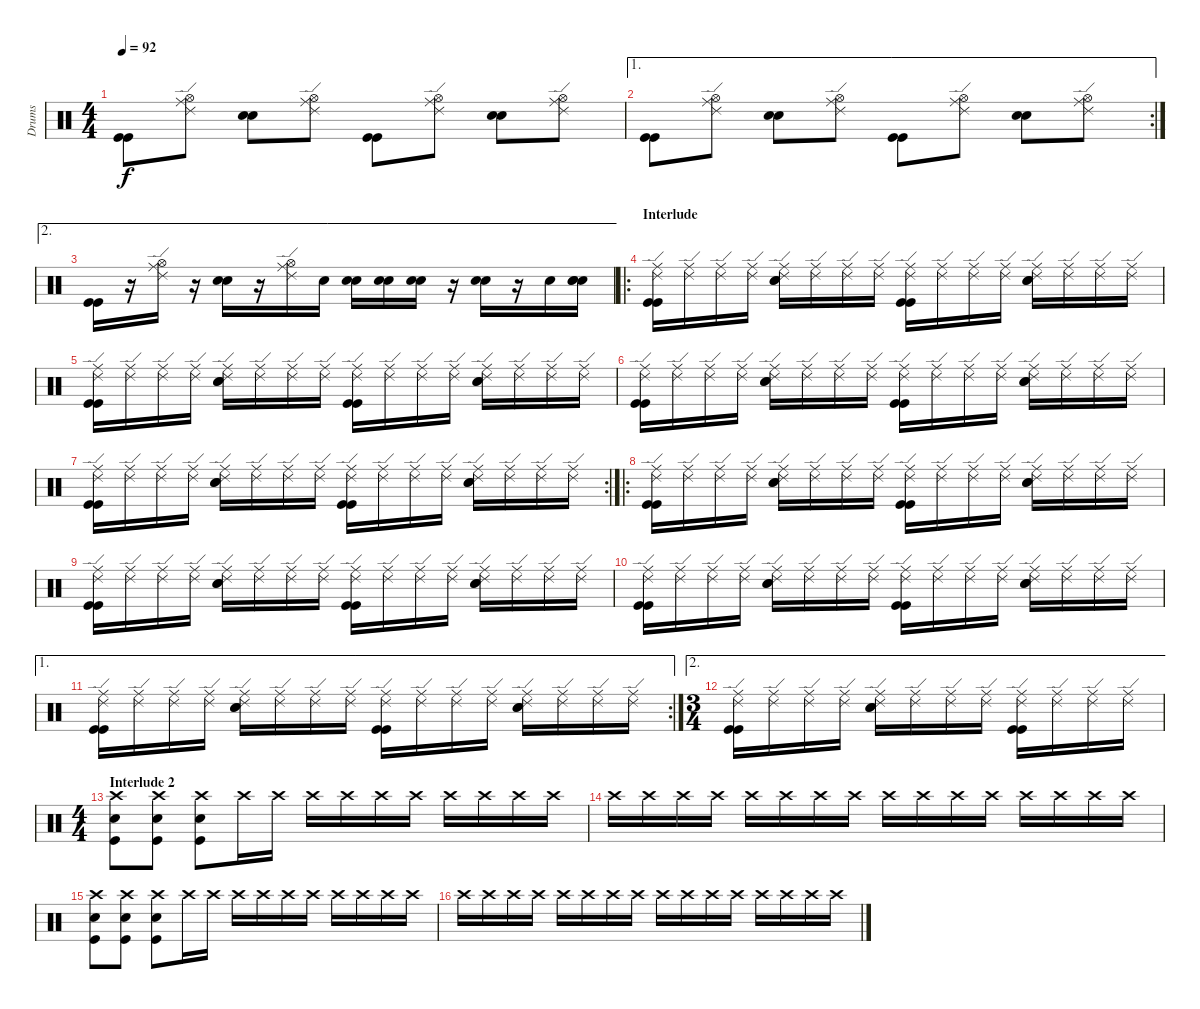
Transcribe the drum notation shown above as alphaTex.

\track ("Drums" "Drums") {instrument percussion}
\staff {score}
\articulation defaults
\ts (4 4)
\tempo 92
\clef neutral
\ks c
("Kick (hit)" "Kick (hit)").8{dy f} ("Ride (edge) 2" "Ride (middle)" "Hi-Hat (open)").8 ("Electric Snare (hit)" "Electric Snare (hit)").8 ("Ride (edge) 2" "Ride (middle)" "Hi-Hat (open)").8 ("Kick (hit)" "Kick (hit)").8 ("Ride (edge) 2" "Ride (middle)" "Hi-Hat (open)").8 ("Electric Snare (hit)" "Electric Snare (hit)").8 ("Ride (edge) 2" "Ride (middle)" "Hi-Hat (open)").8 |
\ae 1
\rc 2
("Kick (hit)" "Kick (hit)").8 ("Ride (edge) 2" "Ride (middle)" "Hi-Hat (open)").8 ("Electric Snare (hit)" "Electric Snare (hit)").8 ("Ride (edge) 2" "Ride (middle)" "Hi-Hat (open)").8 ("Kick (hit)" "Kick (hit)").8 ("Ride (edge) 2" "Ride (middle)" "Hi-Hat (open)").8 ("Electric Snare (hit)" "Electric Snare (hit)").8 ("Ride (edge) 2" "Ride (middle)" "Hi-Hat (open)").8 |
\ae 2
("Kick (hit)" "Kick (hit)").16 r.16 ("Ride (edge) 2" "Ride (middle)" "Hi-Hat (open)").16 r.16 ("Electric Snare (hit)" "Electric Snare (hit)").16 r.16 ("Ride (edge) 2" "Ride (middle)" "Hi-Hat (open)").16 "Electric Snare (hit)".16 ("Electric Snare (hit)" "Electric Snare (hit)").16 ("Electric Snare (hit)" "Electric Snare (hit)").16 ("Electric Snare (hit)" "Electric Snare (hit)").16 r.16 ("Electric Snare (hit)" "Electric Snare (hit)").16 r.16 "Electric Snare (hit)".16 ("Electric Snare (hit)" "Electric Snare (hit)" "Electric Snare (hit)").16 |
\ro
\section ("" "Interlude")
("Kick (hit)" "Kick (hit)" "Ride (edge) 2" "Ride (middle)").16{volume 15} ("Ride (edge) 2" "Ride (middle)").16 ("Ride (edge) 2" "Ride (middle)").16 ("Ride (edge) 2" "Ride (middle)").16 ("Electric Snare (hit)" "Electric Snare (hit)" "Ride (edge) 2" "Ride (middle)").16 ("Ride (edge) 2" "Ride (middle)").16 ("Ride (edge) 2" "Ride (middle)").16 ("Ride (edge) 2" "Ride (middle)").16 ("Kick (hit)" "Kick (hit)" "Ride (edge) 2" "Ride (middle)").16 ("Ride (edge) 2" "Ride (middle)").16 ("Ride (edge) 2" "Ride (middle)").16 ("Ride (edge) 2" "Ride (middle)").16 ("Electric Snare (hit)" "Electric Snare (hit)" "Ride (edge) 2" "Ride (middle)").16 ("Ride (edge) 2" "Ride (middle)").16 ("Ride (edge) 2" "Ride (middle)").16 ("Ride (edge) 2" "Ride (middle)").16 |
("Kick (hit)" "Kick (hit)" "Ride (edge) 2" "Ride (middle)").16 ("Ride (edge) 2" "Ride (middle)").16 ("Ride (edge) 2" "Ride (middle)").16 ("Ride (edge) 2" "Ride (middle)").16 ("Electric Snare (hit)" "Electric Snare (hit)" "Ride (edge) 2" "Ride (middle)").16 ("Ride (edge) 2" "Ride (middle)").16 ("Ride (edge) 2" "Ride (middle)").16 ("Ride (edge) 2" "Ride (middle)").16 ("Kick (hit)" "Kick (hit)" "Ride (edge) 2" "Ride (middle)").16 ("Ride (edge) 2" "Ride (middle)").16 ("Ride (edge) 2" "Ride (middle)").16 ("Ride (edge) 2" "Ride (middle)").16 ("Electric Snare (hit)" "Electric Snare (hit)" "Ride (edge) 2" "Ride (middle)").16 ("Ride (edge) 2" "Ride (middle)").16 ("Ride (edge) 2" "Ride (middle)").16 ("Ride (edge) 2" "Ride (middle)").16 |
("Kick (hit)" "Kick (hit)" "Ride (edge) 2" "Ride (middle)").16 ("Ride (edge) 2" "Ride (middle)").16 ("Ride (edge) 2" "Ride (middle)").16 ("Ride (edge) 2" "Ride (middle)").16 ("Electric Snare (hit)" "Electric Snare (hit)" "Ride (edge) 2" "Ride (middle)").16 ("Ride (edge) 2" "Ride (middle)").16 ("Ride (edge) 2" "Ride (middle)").16 ("Ride (edge) 2" "Ride (middle)").16 ("Kick (hit)" "Kick (hit)" "Ride (edge) 2" "Ride (middle)").16 ("Ride (edge) 2" "Ride (middle)").16 ("Ride (edge) 2" "Ride (middle)").16 ("Ride (edge) 2" "Ride (middle)").16 ("Electric Snare (hit)" "Electric Snare (hit)" "Ride (edge) 2" "Ride (middle)").16 ("Ride (edge) 2" "Ride (middle)").16 ("Ride (edge) 2" "Ride (middle)").16 ("Ride (edge) 2" "Ride (middle)").16 |
\rc 2
("Kick (hit)" "Kick (hit)" "Ride (edge) 2" "Ride (middle)").16 ("Ride (edge) 2" "Ride (middle)").16 ("Ride (edge) 2" "Ride (middle)").16 ("Ride (edge) 2" "Ride (middle)").16 ("Electric Snare (hit)" "Electric Snare (hit)" "Ride (edge) 2" "Ride (middle)").16 ("Ride (edge) 2" "Ride (middle)").16 ("Ride (edge) 2" "Ride (middle)").16 ("Ride (edge) 2" "Ride (middle)").16 ("Kick (hit)" "Kick (hit)" "Ride (edge) 2" "Ride (middle)").16 ("Ride (edge) 2" "Ride (middle)").16 ("Ride (edge) 2" "Ride (middle)").16 ("Ride (edge) 2" "Ride (middle)").16 ("Electric Snare (hit)" "Electric Snare (hit)" "Ride (edge) 2" "Ride (middle)").16 ("Ride (edge) 2" "Ride (middle)").16 ("Ride (edge) 2" "Ride (middle)").16 ("Ride (edge) 2" "Ride (middle)").16 |
\ro
("Kick (hit)" "Kick (hit)" "Ride (edge) 2" "Ride (middle)").16{volume 15} ("Ride (edge) 2" "Ride (middle)").16 ("Ride (edge) 2" "Ride (middle)").16 ("Ride (edge) 2" "Ride (middle)").16 ("Electric Snare (hit)" "Electric Snare (hit)" "Ride (edge) 2" "Ride (middle)").16 ("Ride (edge) 2" "Ride (middle)").16 ("Ride (edge) 2" "Ride (middle)").16 ("Ride (edge) 2" "Ride (middle)").16 ("Kick (hit)" "Kick (hit)" "Ride (edge) 2" "Ride (middle)").16 ("Ride (edge) 2" "Ride (middle)").16 ("Ride (edge) 2" "Ride (middle)").16 ("Ride (edge) 2" "Ride (middle)").16 ("Electric Snare (hit)" "Electric Snare (hit)" "Ride (edge) 2" "Ride (middle)").16 ("Ride (edge) 2" "Ride (middle)").16 ("Ride (edge) 2" "Ride (middle)").16 ("Ride (edge) 2" "Ride (middle)").16 |
("Kick (hit)" "Kick (hit)" "Ride (edge) 2" "Ride (middle)").16 ("Ride (edge) 2" "Ride (middle)").16 ("Ride (edge) 2" "Ride (middle)").16 ("Ride (edge) 2" "Ride (middle)").16 ("Electric Snare (hit)" "Electric Snare (hit)" "Ride (edge) 2" "Ride (middle)").16 ("Ride (edge) 2" "Ride (middle)").16 ("Ride (edge) 2" "Ride (middle)").16 ("Ride (edge) 2" "Ride (middle)").16 ("Kick (hit)" "Kick (hit)" "Ride (edge) 2" "Ride (middle)").16 ("Ride (edge) 2" "Ride (middle)").16 ("Ride (edge) 2" "Ride (middle)").16 ("Ride (edge) 2" "Ride (middle)").16 ("Electric Snare (hit)" "Electric Snare (hit)" "Ride (edge) 2" "Ride (middle)").16 ("Ride (edge) 2" "Ride (middle)").16 ("Ride (edge) 2" "Ride (middle)").16 ("Ride (edge) 2" "Ride (middle)").16 |
("Kick (hit)" "Kick (hit)" "Ride (edge) 2" "Ride (middle)").16 ("Ride (edge) 2" "Ride (middle)").16 ("Ride (edge) 2" "Ride (middle)").16 ("Ride (edge) 2" "Ride (middle)").16 ("Electric Snare (hit)" "Electric Snare (hit)" "Ride (edge) 2" "Ride (middle)").16 ("Ride (edge) 2" "Ride (middle)").16 ("Ride (edge) 2" "Ride (middle)").16 ("Ride (edge) 2" "Ride (middle)").16 ("Kick (hit)" "Kick (hit)" "Ride (edge) 2" "Ride (middle)").16 ("Ride (edge) 2" "Ride (middle)").16 ("Ride (edge) 2" "Ride (middle)").16 ("Ride (edge) 2" "Ride (middle)").16 ("Electric Snare (hit)" "Electric Snare (hit)" "Ride (edge) 2" "Ride (middle)").16 ("Ride (edge) 2" "Ride (middle)").16 ("Ride (edge) 2" "Ride (middle)").16 ("Ride (edge) 2" "Ride (middle)").16 |
\ae 1
\rc 2
("Kick (hit)" "Kick (hit)" "Ride (edge) 2" "Ride (middle)").16 ("Ride (edge) 2" "Ride (middle)").16 ("Ride (edge) 2" "Ride (middle)").16 ("Ride (edge) 2" "Ride (middle)").16 ("Electric Snare (hit)" "Electric Snare (hit)" "Ride (edge) 2" "Ride (middle)").16 ("Ride (edge) 2" "Ride (middle)").16 ("Ride (edge) 2" "Ride (middle)").16 ("Ride (edge) 2" "Ride (middle)").16 ("Kick (hit)" "Kick (hit)" "Ride (edge) 2" "Ride (middle)").16 ("Ride (edge) 2" "Ride (middle)").16 ("Ride (edge) 2" "Ride (middle)").16 ("Ride (edge) 2" "Ride (middle)").16 ("Electric Snare (hit)" "Electric Snare (hit)" "Ride (edge) 2" "Ride (middle)").16 ("Ride (edge) 2" "Ride (middle)").16 ("Ride (edge) 2" "Ride (middle)").16 ("Ride (edge) 2" "Ride (middle)").16 |
\ae 2
\ts (3 4)
("Kick (hit)" "Kick (hit)" "Ride (edge) 2" "Ride (middle)").16 ("Ride (edge) 2" "Ride (middle)").16 ("Ride (edge) 2" "Ride (middle)").16 ("Ride (edge) 2" "Ride (middle)").16 ("Electric Snare (hit)" "Electric Snare (hit)" "Ride (edge) 2" "Ride (middle)").16 ("Ride (edge) 2" "Ride (middle)").16 ("Ride (edge) 2" "Ride (middle)").16 ("Ride (edge) 2" "Ride (middle)").16 ("Kick (hit)" "Kick (hit)" "Ride (edge) 2" "Ride (middle)").16 ("Ride (edge) 2" "Ride (middle)").16 ("Ride (edge) 2" "Ride (middle)").16 ("Ride (edge) 2" "Ride (middle)").16 |
\ts (4 4)
\section ("" "Interlude 2")
("Crash high (hit)" "Kick (hit)" "Electric Snare (hit)").8{volume 16} ("Crash high (hit)" "Kick (hit)" "Electric Snare (hit)").8 ("Crash high (hit)" "Kick (hit)" "Electric Snare (hit)").8 "Crash high (hit)".16{volume 12} "Crash high (hit)".16{volume 9} "Crash high (hit)".16{volume 7} "Crash high (hit)".16{volume 16} "Crash high (hit)".16 "Crash high (hit)".16 "Crash high (hit)".16 "Crash high (hit)".16 "Crash high (hit)".16 "Crash high (hit)".16 |
"Crash high (hit)".16 "Crash high (hit)".16 "Crash high (hit)".16 "Crash high (hit)".16 "Crash high (hit)".16 "Crash high (hit)".16 "Crash high (hit)".16 "Crash high (hit)".16 "Crash high (hit)".16 "Crash high (hit)".16 "Crash high (hit)".16 "Crash high (hit)".16 "Crash high (hit)".16 "Crash high (hit)".16 "Crash high (hit)".16 "Crash high (hit)".16 |
("Crash high (hit)" "Kick (hit)" "Electric Snare (hit)").8{volume 16} ("Crash high (hit)" "Kick (hit)" "Electric Snare (hit)").8 ("Crash high (hit)" "Kick (hit)" "Electric Snare (hit)").8 "Crash high (hit)".16{volume 12} "Crash high (hit)".16{volume 9} "Crash high (hit)".16{volume 7} "Crash high (hit)".16{volume 16} "Crash high (hit)".16 "Crash high (hit)".16 "Crash high (hit)".16 "Crash high (hit)".16 "Crash high (hit)".16 "Crash high (hit)".16 |
"Crash high (hit)".16 "Crash high (hit)".16 "Crash high (hit)".16 "Crash high (hit)".16 "Crash high (hit)".16 "Crash high (hit)".16 "Crash high (hit)".16 "Crash high (hit)".16 "Crash high (hit)".16 "Crash high (hit)".16 "Crash high (hit)".16 "Crash high (hit)".16 "Crash high (hit)".16 "Crash high (hit)".16 "Crash high (hit)".16 "Crash high (hit)".16
